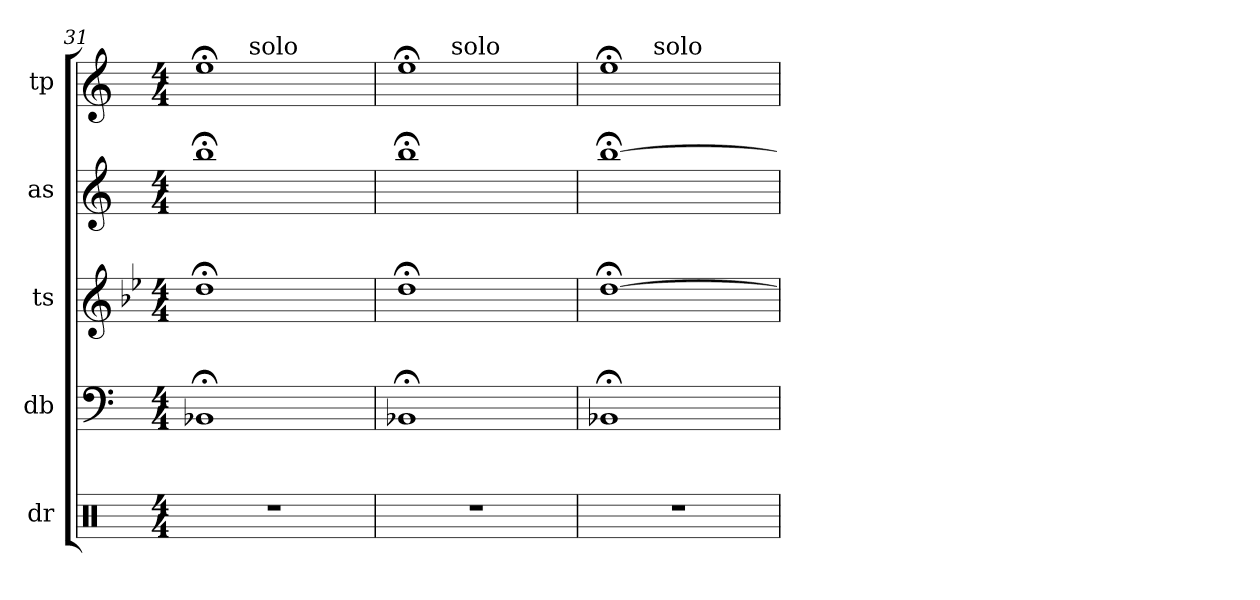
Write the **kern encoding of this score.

**kern	**kern	**kern	**kern	**kern
*part5	*part4	*part3	*part2	*part1
*staff5	*staff4	*staff3	*staff2	*staff1
*I"dr	*I"db	*I"ts	*I"as	*I"tp
*I'dr	*I'db	*I'ts	*I'as	*I'tp
*clefX	*clefF4	*clefG2	*clefG2	*clefG2
*	*ITrd7c12	*ITrd8c14	*ITrd5c9	*ITrd1c2
*k[]	*k[]	*k[b-e-]	*k[b-e-a-]	*k[b-e-]
*M4/4	*M4/4	*M4/4	*M4/4	*M4/4
=31	=31	=31	=31	=31
*	*	*	*	*^
1r	1BBB-X;i	1d;i	1dd;i	1dd;i	8ryy
.	.	.	.	.	32ryy
.	.	.	.	.	64ryy
.	.	.	.	.	128ryy
.	.	.	.	.	512ryy
!	!	!	!	!	!LO:TX:a:t=solo
.	.	.	.	.	2ryy
.	.	.	.	.	4ryy
.	.	.	.	.	16ryy
.	.	.	.	.	256.ryy
=32	=32	=32	=32	=32	=32
1r	1BBB-X;i	1d;i	1dd;i	1dd;i	8ryy
.	.	.	.	.	32ryy
.	.	.	.	.	64ryy
.	.	.	.	.	128ryy
.	.	.	.	.	512ryy
!	!	!	!	!	!LO:TX:a:t=solo
.	.	.	.	.	2ryy
.	.	.	.	.	4ryy
.	.	.	.	.	16ryy
.	.	.	.	.	256.ryy
!!LO:LB:g=z	!!
=33	=33	=33	=33	=33	=33
1r	1BBB-X;i	[>1d;i	[>1dd;i	1dd;i	8ryy
.	.	.	.	.	32ryy
.	.	.	.	.	64ryy
.	.	.	.	.	128ryy
.	.	.	.	.	512ryy
!	!	!	!	!	!LO:TX:a:t=solo
.	.	.	.	.	2ryy
.	.	.	.	.	4ryy
.	.	.	.	.	16ryy
.	.	.	.	.	256.ryy
*	*	*	*	*v	*v
=	=	=	=	=
*-	*-	*-	*-	*-
